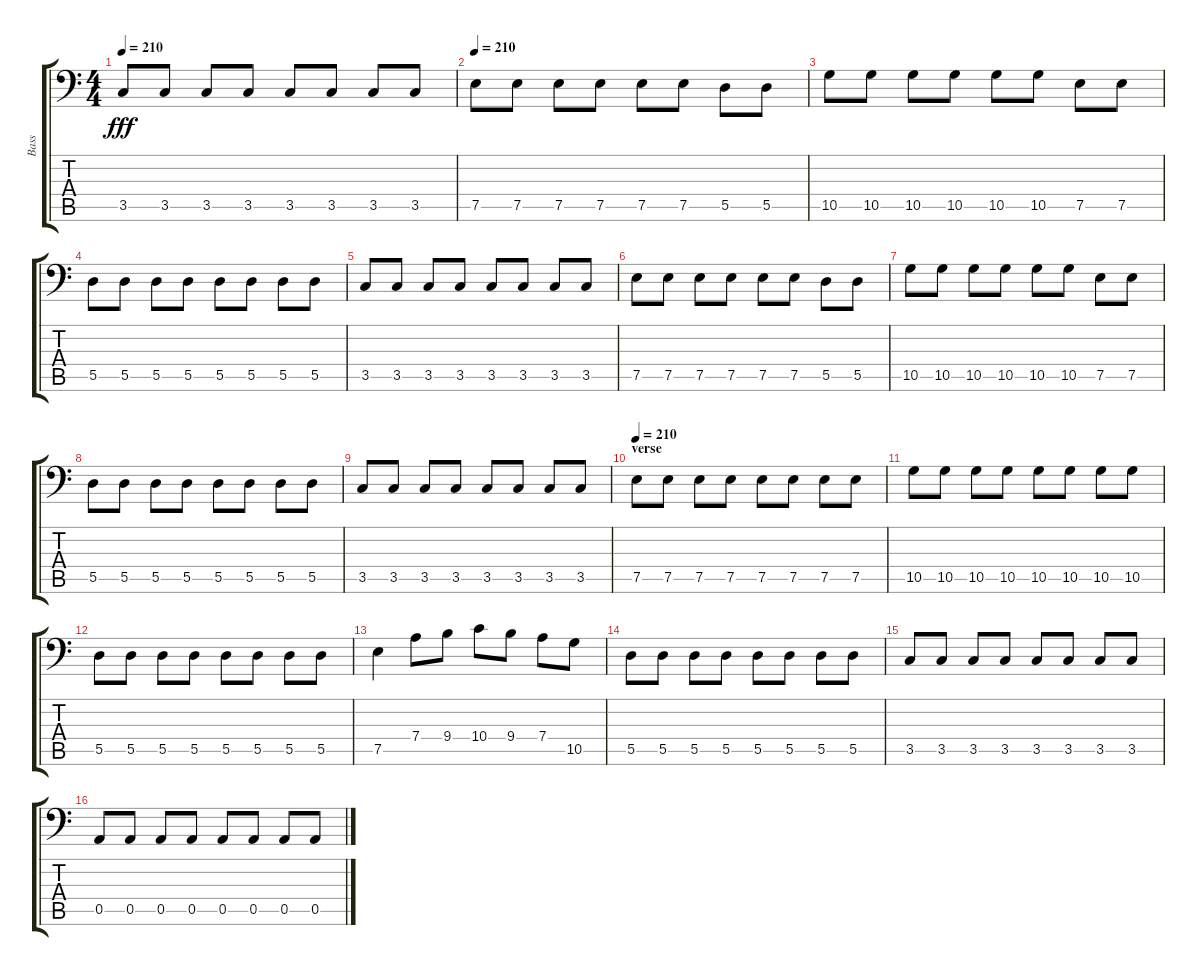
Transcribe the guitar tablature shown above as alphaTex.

\track ("Bass" "Bass") {instrument electricbassfinger}
\staff {score tabs}
\tuning (E3 B2 G2 D2 A1 E1) {hide}
\ts (4 4)
\tempo 210
\clef f4
\ks c
3.5.8{dy fff} 3.5.8 3.5.8 3.5.8 3.5.8 3.5.8 3.5.8 3.5.8 |
\tempo 210
7.5.8 7.5.8 7.5.8 7.5.8 7.5.8 7.5.8 5.5.8 5.5.8 |
10.5.8 10.5.8 10.5.8 10.5.8 10.5.8 10.5.8 7.5.8 7.5.8 |
5.5.8 5.5.8 5.5.8 5.5.8 5.5.8 5.5.8 5.5.8 5.5.8 |
3.5.8 3.5.8 3.5.8 3.5.8 3.5.8 3.5.8 3.5.8 3.5.8 |
7.5.8 7.5.8 7.5.8 7.5.8 7.5.8 7.5.8 5.5.8 5.5.8 |
10.5.8 10.5.8 10.5.8 10.5.8 10.5.8 10.5.8 7.5.8 7.5.8 |
5.5.8 5.5.8 5.5.8 5.5.8 5.5.8 5.5.8 5.5.8 5.5.8 |
3.5.8 3.5.8 3.5.8 3.5.8 3.5.8 3.5.8 3.5.8 3.5.8 |
\section ("" "verse")
\tempo 210
7.5.8 7.5.8 7.5.8 7.5.8 7.5.8 7.5.8 7.5.8 7.5.8 |
10.5.8 10.5.8 10.5.8 10.5.8 10.5.8 10.5.8 10.5.8 10.5.8 |
5.5.8 5.5.8 5.5.8 5.5.8 5.5.8 5.5.8 5.5.8 5.5.8 |
7.5.4 7.4.8 9.4.8 10.4.8 9.4.8 7.4.8 10.5.8 |
5.5.8 5.5.8 5.5.8 5.5.8 5.5.8 5.5.8 5.5.8 5.5.8 |
3.5.8 3.5.8 3.5.8 3.5.8 3.5.8 3.5.8 3.5.8 3.5.8 |
0.5.8 0.5.8 0.5.8 0.5.8 0.5.8 0.5.8 0.5.8 0.5.8
